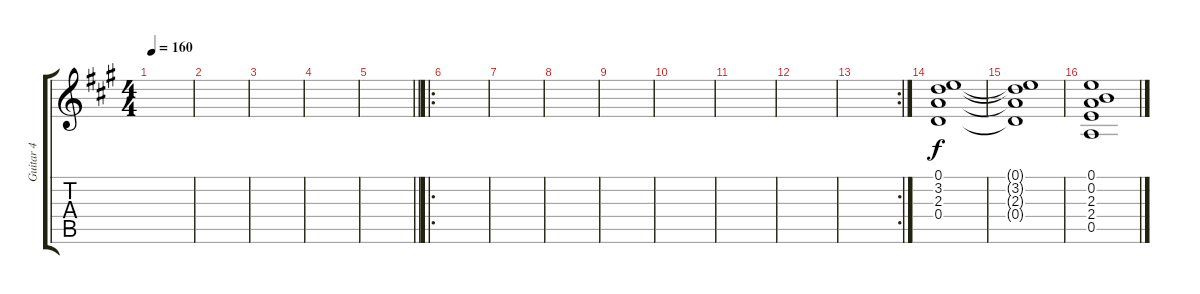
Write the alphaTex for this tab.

\track ("Guitar 4" "Guitar 4") {instrument electricguitarclean}
\staff {score tabs}
\tuning (E4 B3 G3 D3 A2 E2) {hide}
\ts (4 4)
\tempo 160
\clef g2
\ks a
|
|
|
|
\barLineRight lightlight
|
\ro
|
|
|
|
|
|
|
\rc 2
|
(0.1 3.2 2.3 0.4).1 |
(0.1{t} 3.2{t} 2.3{t} 0.4{t}).1 |
(0.1 0.2 2.3 2.4 0.5).1
